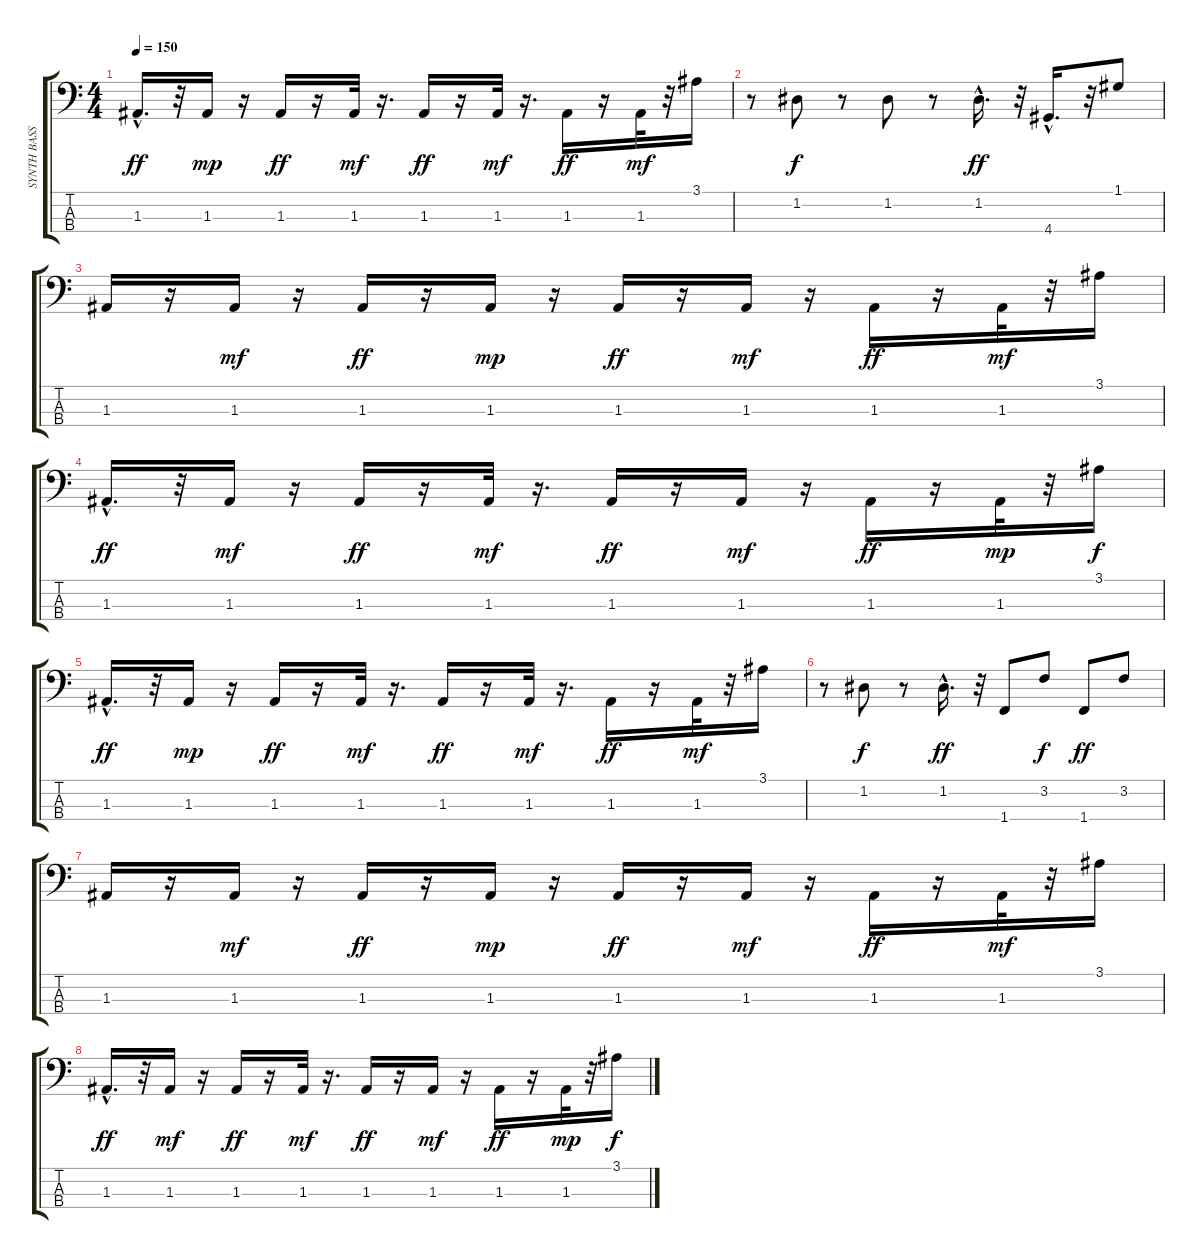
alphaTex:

\track ("SYNTH BASS" "SYNTH BASS") {instrument synthbass1}
\staff {score tabs}
\tuning (G2 D2 A1 E1) {hide}
\ts (4 4)
\tempo 150
\clef f4
\ks c
1.3{hac}.16{d dy ff} r.32 1.3.16{dy mp} r.16 1.3.16{dy ff} r.16 1.3.32{dy mf} r.16{d} 1.3.16{dy ff} r.16 1.3.32{dy mf} r.16{d} 1.3.16{dy ff} r.16 1.3.32{dy mf} r.32 3.1.16 |
r.8 1.2.8{dy f} r.8 1.2.8 r.8 1.2{hac}.16{d dy ff} r.32 4.4{hac}.16{d} r.32 1.1.8 |
1.3.16 r.16 1.3.16{dy mf} r.16 1.3.16{dy ff} r.16 1.3.16{dy mp} r.16 1.3.16{dy ff} r.16 1.3.16{dy mf} r.16 1.3.16{dy ff} r.16 1.3.32{dy mf} r.32 3.1.16 |
1.3{hac}.16{d dy ff} r.32 1.3.16{dy mf} r.16 1.3.16{dy ff} r.16 1.3.32{dy mf} r.16{d} 1.3.16{dy ff} r.16 1.3.16{dy mf} r.16 1.3.16{dy ff} r.16 1.3.32{dy mp} r.32 3.1.16{dy f} |
1.3{hac}.16{d dy ff} r.32 1.3.16{dy mp} r.16 1.3.16{dy ff} r.16 1.3.32{dy mf} r.16{d} 1.3.16{dy ff} r.16 1.3.32{dy mf} r.16{d} 1.3.16{dy ff} r.16 1.3.32{dy mf} r.32 3.1.16 |
r.8 1.2.8{dy f} r.8 1.2{hac}.16{d dy ff} r.32 1.4.8 3.2.8{dy f} 1.4.8{dy ff} 3.2.8 |
1.3.16 r.16 1.3.16{dy mf} r.16 1.3.16{dy ff} r.16 1.3.16{dy mp} r.16 1.3.16{dy ff} r.16 1.3.16{dy mf} r.16 1.3.16{dy ff} r.16 1.3.32{dy mf} r.32 3.1.16 |
1.3{hac}.16{d dy ff} r.32 1.3.16{dy mf} r.16 1.3.16{dy ff} r.16 1.3.32{dy mf} r.16{d} 1.3.16{dy ff} r.16 1.3.16{dy mf} r.16 1.3.16{dy ff} r.16 1.3.32{dy mp} r.32 3.1.16{dy f}
